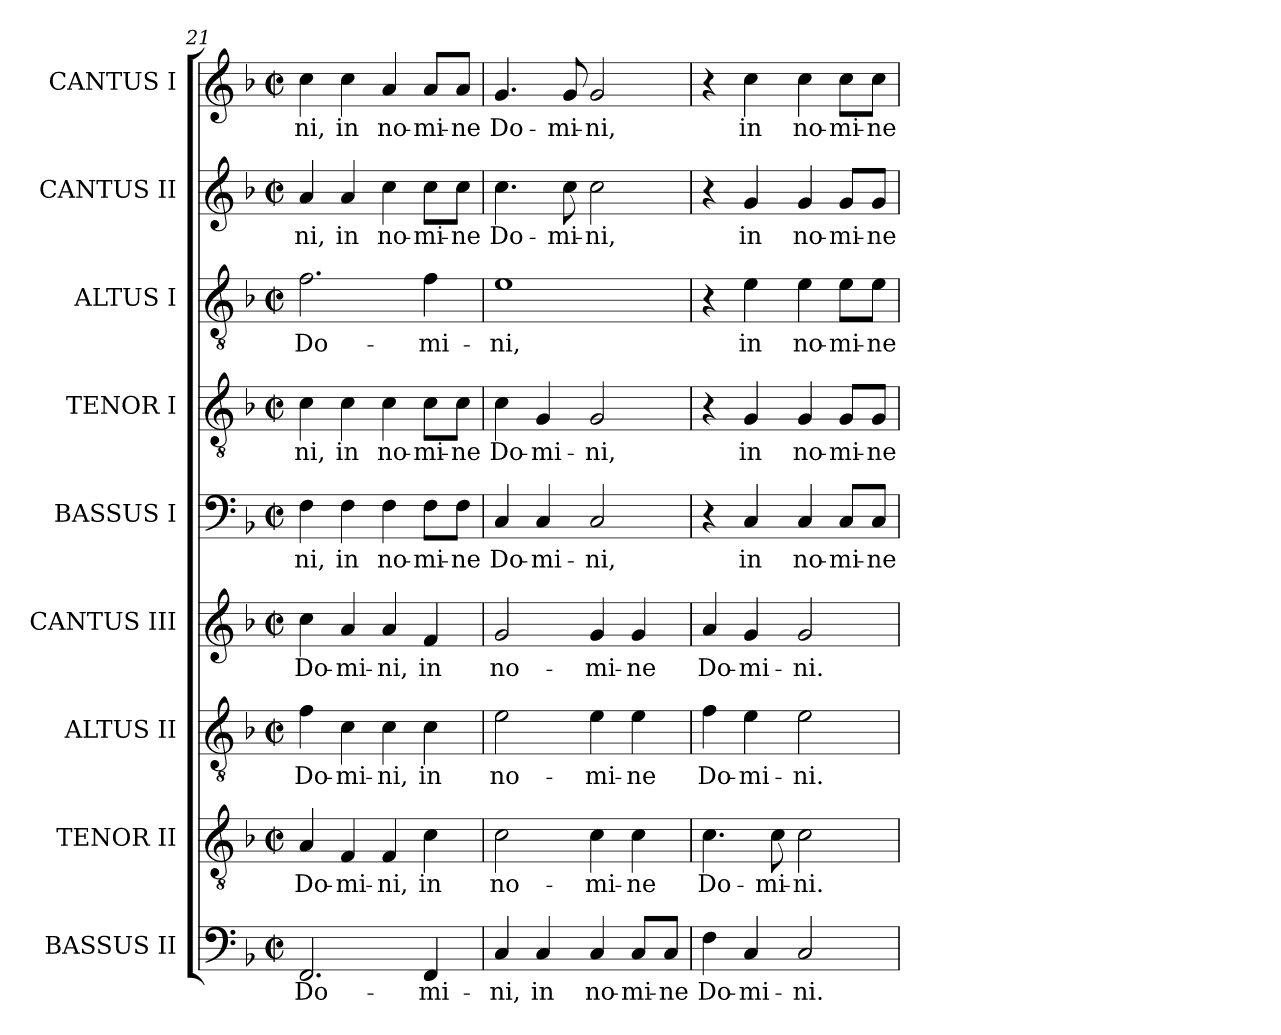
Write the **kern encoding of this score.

**kern	**text	**kern	**text	**kern	**text	**kern	**text	**kern	**text	**kern	**text	**kern	**text	**kern	**text	**kern	**text
*part9	*part9	*part8	*part8	*part7	*part7	*part6	*part6	*part5	*part5	*part4	*part4	*part3	*part3	*part2	*part2	*part1	*part1
*staff9	*staff9	*staff8	*staff8	*staff7	*staff7	*staff6	*staff6	*staff5	*staff5	*staff4	*staff4	*staff3	*staff3	*staff2	*staff2	*staff1	*staff1
*I"BASSUS II	*	*I"TENOR II	*	*I"ALTUS II	*	*I"CANTUS III	*	*I"BASSUS I	*	*I"TENOR I	*	*I"ALTUS I	*	*I"CANTUS II	*	*I"CANTUS I	*
*I'B. II	*	*I'T. II	*	*I'A. II	*	*I'C. III	*	*I'B. I	*	*I'T. I	*	*I'A. I	*	*I'C. II	*	*I'C. I	*
*clefF4	*	*clefGv2	*	*clefGv2	*	*clefG2	*	*clefF4	*	*clefGv2	*	*clefGv2	*	*clefG2	*	*clefG2	*
*	*	*ITrd7c12	*	*ITrd7c12	*	*	*	*	*	*ITrd7c12	*	*ITrd7c12	*	*	*	*	*
*k[b-]	*	*k[b-]	*	*k[b-]	*	*k[b-]	*	*k[b-]	*	*k[b-]	*	*k[b-]	*	*k[b-]	*	*k[b-]	*
*F:	*	*F:	*	*F:	*	*F:	*	*F:	*	*F:	*	*F:	*	*F:	*	*F:	*
*M2/2	*	*M2/2	*	*M2/2	*	*M2/2	*	*M2/2	*	*M2/2	*	*M2/2	*	*M2/2	*	*M2/2	*
*met(c|)	*	*met(c|)	*	*met(c|)	*	*met(c|)	*	*met(c|)	*	*met(c|)	*	*met(c|)	*	*met(c|)	*	*met(c|)	*
=21	=21	=21	=21	=21	=21	=21	=21	=21	=21	=21	=21	=21	=21	=21	=21	=21	=21
!	!LO:LY:b:color=#000000	!	!	!	!	!	!	!	!	!	!	!	!	!	!	!	!
!	!	!	!LO:LY:b:color=#000000	!	!	!	!	!	!	!	!	!	!	!	!	!	!
!	!	!	!	!	!LO:LY:b:color=#000000	!	!	!	!	!	!	!	!	!	!	!	!
!	!	!	!	!	!	!	!LO:LY:b:color=#000000	!	!	!	!	!	!	!	!	!	!
!	!	!	!	!	!	!	!	!	!LO:LY:b:color=#000000	!	!	!	!	!	!	!	!
!	!	!	!	!	!	!	!	!	!	!	!LO:LY:b:color=#000000	!	!	!	!	!	!
!	!	!	!	!	!	!	!	!	!	!	!	!	!LO:LY:b:color=#000000	!	!	!	!
!	!	!	!	!	!	!	!	!	!	!	!	!	!	!	!LO:LY:b:color=#000000	!	!
!	!	!	!	!	!	!	!	!	!	!	!	!	!	!	!	!	!LO:LY:b:color=#000000
2.FFi/	Do-	4AAi/	Do-	4Fi\	Do-	4cci\	Do-	4Fi\	-ni,	4Ci\	-ni,	2.Fi\	Do-	4ai/	-ni,	4cci\	-ni,
!	!	!	!LO:LY:b:color=#000000	!	!	!	!	!	!	!	!	!	!	!	!	!	!
!	!	!	!	!	!LO:LY:b:color=#000000	!	!	!	!	!	!	!	!	!	!	!	!
!	!	!	!	!	!	!	!LO:LY:b:color=#000000	!	!	!	!	!	!	!	!	!	!
!	!	!	!	!	!	!	!	!	!LO:LY:b:color=#000000	!	!	!	!	!	!	!	!
!	!	!	!	!	!	!	!	!	!	!	!LO:LY:b:color=#000000	!	!	!	!	!	!
!	!	!	!	!	!	!	!	!	!	!	!	!	!	!	!LO:LY:b:color=#000000	!	!
!	!	!	!	!	!	!	!	!	!	!	!	!	!	!	!	!	!LO:LY:b:color=#000000
.	.	4FFi/	-mi-	4Ci\	-mi-	4ai/	-mi-	4Fi\	in	4Ci\	in	.	.	4ai/	in	4cci\	in
!	!	!	!LO:LY:b:color=#000000	!	!	!	!	!	!	!	!	!	!	!	!	!	!
!	!	!	!	!	!LO:LY:b:color=#000000	!	!	!	!	!	!	!	!	!	!	!	!
!	!	!	!	!	!	!	!LO:LY:b:color=#000000	!	!	!	!	!	!	!	!	!	!
!	!	!	!	!	!	!	!	!	!LO:LY:b:color=#000000	!	!	!	!	!	!	!	!
!	!	!	!	!	!	!	!	!	!	!	!LO:LY:b:color=#000000	!	!	!	!	!	!
!	!	!	!	!	!	!	!	!	!	!	!	!	!	!	!LO:LY:b:color=#000000	!	!
!	!	!	!	!	!	!	!	!	!	!	!	!	!	!	!	!	!LO:LY:b:color=#000000
.	.	4FFi/	-ni,	4Ci\	-ni,	4ai/	-ni,	4Fi\	no-	4Ci\	no-	.	.	4cci\	no-	4ai/	no-
!	!LO:LY:b:color=#000000	!	!	!	!	!	!	!	!	!	!	!	!	!	!	!	!
!	!	!	!LO:LY:b:color=#000000	!	!	!	!	!	!	!	!	!	!	!	!	!	!
!	!	!	!	!	!LO:LY:b:color=#000000	!	!	!	!	!	!	!	!	!	!	!	!
!	!	!	!	!	!	!	!LO:LY:b:color=#000000	!	!	!	!	!	!	!	!	!	!
!	!	!	!	!	!	!	!	!	!LO:LY:b:color=#000000	!	!	!	!	!	!	!	!
!	!	!	!	!	!	!	!	!	!	!	!LO:LY:b:color=#000000	!	!	!	!	!	!
!	!	!	!	!	!	!	!	!	!	!	!	!	!LO:LY:b:color=#000000	!	!	!	!
!	!	!	!	!	!	!	!	!	!	!	!	!	!	!	!LO:LY:b:color=#000000	!	!
!	!	!	!	!	!	!	!	!	!	!	!	!	!	!	!	!	!LO:LY:b:color=#000000
4FFi/	-mi-	4Ci\	in	4Ci\	in	4fi/	in	8Fi\L	-mi-	8Ci\L	-mi-	4Fi\	-mi-	8cci\L	-mi-	8ai/L	-mi-
!	!	!	!	!	!	!	!	!	!LO:LY:b:color=#000000	!	!	!	!	!	!	!	!
!	!	!	!	!	!	!	!	!	!	!	!LO:LY:b:color=#000000	!	!	!	!	!	!
!	!	!	!	!	!	!	!	!	!	!	!	!	!	!	!LO:LY:b:color=#000000	!	!
!	!	!	!	!	!	!	!	!	!	!	!	!	!	!	!	!	!LO:LY:b:color=#000000
.	.	.	.	.	.	.	.	8Fi\J	-ne	8Ci\J	-ne	.	.	8cci\J	-ne	8ai/J	-ne
=22	=22	=22	=22	=22	=22	=22	=22	=22	=22	=22	=22	=22	=22	=22	=22	=22	=22
!	!LO:LY:b:color=#000000	!	!	!	!	!	!	!	!	!	!	!	!	!	!	!	!
!	!	!	!LO:LY:b:color=#000000	!	!	!	!	!	!	!	!	!	!	!	!	!	!
!	!	!	!	!	!LO:LY:b:color=#000000	!	!	!	!	!	!	!	!	!	!	!	!
!	!	!	!	!	!	!	!LO:LY:b:color=#000000	!	!	!	!	!	!	!	!	!	!
!	!	!	!	!	!	!	!	!	!LO:LY:b:color=#000000	!	!	!	!	!	!	!	!
!	!	!	!	!	!	!	!	!	!	!	!LO:LY:b:color=#000000	!	!	!	!	!	!
!	!	!	!	!	!	!	!	!	!	!	!	!	!LO:LY:b:color=#000000	!	!	!	!
!	!	!	!	!	!	!	!	!	!	!	!	!	!	!	!LO:LY:b:color=#000000	!	!
!	!	!	!	!	!	!	!	!	!	!	!	!	!	!	!	!	!LO:LY:b:color=#000000
4Ci/	-ni,	2Ci\	no-	2Ei\	no-	2gi/	no-	4Ci/	Do-	4Ci\	Do-	1Ei	-ni,	4.cci\	Do-	4.gi/	Do-
!	!LO:LY:b:color=#000000	!	!	!	!	!	!	!	!	!	!	!	!	!	!	!	!
!	!	!	!	!	!	!	!	!	!LO:LY:b:color=#000000	!	!	!	!	!	!	!	!
!	!	!	!	!	!	!	!	!	!	!	!LO:LY:b:color=#000000	!	!	!	!	!	!
4Ci/	in	.	.	.	.	.	.	4Ci/	-mi-	4GGi/	-mi-	.	.	.	.	.	.
!	!	!	!	!	!	!	!	!	!	!	!	!	!	!	!LO:LY:b:color=#000000	!	!
!	!	!	!	!	!	!	!	!	!	!	!	!	!	!	!	!	!LO:LY:b:color=#000000
.	.	.	.	.	.	.	.	.	.	.	.	.	.	8cci\	-mi-	8gi/	-mi-
!	!LO:LY:b:color=#000000	!	!	!	!	!	!	!	!	!	!	!	!	!	!	!	!
!	!	!	!LO:LY:b:color=#000000	!	!	!	!	!	!	!	!	!	!	!	!	!	!
!	!	!	!	!	!LO:LY:b:color=#000000	!	!	!	!	!	!	!	!	!	!	!	!
!	!	!	!	!	!	!	!LO:LY:b:color=#000000	!	!	!	!	!	!	!	!	!	!
!	!	!	!	!	!	!	!	!	!LO:LY:b:color=#000000	!	!	!	!	!	!	!	!
!	!	!	!	!	!	!	!	!	!	!	!LO:LY:b:color=#000000	!	!	!	!	!	!
!	!	!	!	!	!	!	!	!	!	!	!	!	!	!	!LO:LY:b:color=#000000	!	!
!	!	!	!	!	!	!	!	!	!	!	!	!	!	!	!	!	!LO:LY:b:color=#000000
4Ci/	no-	4Ci\	-mi-	4Ei\	-mi-	4gi/	-mi-	2Ci/	-ni,	2GGi/	-ni,	.	.	2cci\	-ni,	2gi/	-ni,
!	!LO:LY:b:color=#000000	!	!	!	!	!	!	!	!	!	!	!	!	!	!	!	!
!	!	!	!LO:LY:b:color=#000000	!	!	!	!	!	!	!	!	!	!	!	!	!	!
!	!	!	!	!	!LO:LY:b:color=#000000	!	!	!	!	!	!	!	!	!	!	!	!
!	!	!	!	!	!	!	!LO:LY:b:color=#000000	!	!	!	!	!	!	!	!	!	!
8Ci/L	-mi-	4Ci\	-ne	4Ei\	-ne	4gi/	-ne	.	.	.	.	.	.	.	.	.	.
!	!LO:LY:b:color=#000000	!	!	!	!	!	!	!	!	!	!	!	!	!	!	!	!
8Ci/J	-ne	.	.	.	.	.	.	.	.	.	.	.	.	.	.	.	.
=23	=23	=23	=23	=23	=23	=23	=23	=23	=23	=23	=23	=23	=23	=23	=23	=23	=23
!	!LO:LY:b:color=#000000	!	!	!	!	!	!	!	!	!	!	!	!	!	!	!	!
!	!	!	!LO:LY:b:color=#000000	!	!	!	!	!	!	!	!	!	!	!	!	!	!
!	!	!	!	!	!LO:LY:b:color=#000000	!	!	!	!	!	!	!	!	!	!	!	!
!	!	!	!	!	!	!	!LO:LY:b:color=#000000	!	!	!	!	!	!	!	!	!	!
4Fi\	Do-	4.Ci\	Do-	4Fi\	Do-	4ai/	Do-	4r	.	4r	.	4r	.	4r	.	4r	.
!	!LO:LY:b:color=#000000	!	!	!	!	!	!	!	!	!	!	!	!	!	!	!	!
!	!	!	!	!	!LO:LY:b:color=#000000	!	!	!	!	!	!	!	!	!	!	!	!
!	!	!	!	!	!	!	!LO:LY:b:color=#000000	!	!	!	!	!	!	!	!	!	!
!	!	!	!	!	!	!	!	!	!LO:LY:b:color=#000000	!	!	!	!	!	!	!	!
!	!	!	!	!	!	!	!	!	!	!	!LO:LY:b:color=#000000	!	!	!	!	!	!
!	!	!	!	!	!	!	!	!	!	!	!	!	!LO:LY:b:color=#000000	!	!	!	!
!	!	!	!	!	!	!	!	!	!	!	!	!	!	!	!LO:LY:b:color=#000000	!	!
!	!	!	!	!	!	!	!	!	!	!	!	!	!	!	!	!	!LO:LY:b:color=#000000
4Ci/	-mi-	.	.	4Ei\	-mi-	4gi/	-mi-	4Ci/	in	4GGi/	in	4Ei\	in	4gi/	in	4cci\	in
!	!	!	!LO:LY:b:color=#000000	!	!	!	!	!	!	!	!	!	!	!	!	!	!
.	.	8Ci\	-mi-	.	.	.	.	.	.	.	.	.	.	.	.	.	.
!	!LO:LY:b:color=#000000	!	!	!	!	!	!	!	!	!	!	!	!	!	!	!	!
!	!	!	!LO:LY:b:color=#000000	!	!	!	!	!	!	!	!	!	!	!	!	!	!
!	!	!	!	!	!LO:LY:b:color=#000000	!	!	!	!	!	!	!	!	!	!	!	!
!	!	!	!	!	!	!	!LO:LY:b:color=#000000	!	!	!	!	!	!	!	!	!	!
!	!	!	!	!	!	!	!	!	!LO:LY:b:color=#000000	!	!	!	!	!	!	!	!
!	!	!	!	!	!	!	!	!	!	!	!LO:LY:b:color=#000000	!	!	!	!	!	!
!	!	!	!	!	!	!	!	!	!	!	!	!	!LO:LY:b:color=#000000	!	!	!	!
!	!	!	!	!	!	!	!	!	!	!	!	!	!	!	!LO:LY:b:color=#000000	!	!
!	!	!	!	!	!	!	!	!	!	!	!	!	!	!	!	!	!LO:LY:b:color=#000000
2Ci/	-ni.	2Ci\	-ni.	2Ei\	-ni.	2gi/	-ni.	4Ci/	no-	4GGi/	no-	4Ei\	no-	4gi/	no-	4cci\	no-
!	!	!	!	!	!	!	!	!	!LO:LY:b:color=#000000	!	!	!	!	!	!	!	!
!	!	!	!	!	!	!	!	!	!	!	!LO:LY:b:color=#000000	!	!	!	!	!	!
!	!	!	!	!	!	!	!	!	!	!	!	!	!LO:LY:b:color=#000000	!	!	!	!
!	!	!	!	!	!	!	!	!	!	!	!	!	!	!	!LO:LY:b:color=#000000	!	!
!	!	!	!	!	!	!	!	!	!	!	!	!	!	!	!	!	!LO:LY:b:color=#000000
.	.	.	.	.	.	.	.	8Ci/L	-mi-	8GGi/L	-mi-	8Ei\L	-mi-	8gi/L	-mi-	8cci\L	-mi-
!	!	!	!	!	!	!	!	!	!LO:LY:b:color=#000000	!	!	!	!	!	!	!	!
!	!	!	!	!	!	!	!	!	!	!	!LO:LY:b:color=#000000	!	!	!	!	!	!
!	!	!	!	!	!	!	!	!	!	!	!	!	!LO:LY:b:color=#000000	!	!	!	!
!	!	!	!	!	!	!	!	!	!	!	!	!	!	!	!LO:LY:b:color=#000000	!	!
!	!	!	!	!	!	!	!	!	!	!	!	!	!	!	!	!	!LO:LY:b:color=#000000
.	.	.	.	.	.	.	.	8Ci/J	-ne	8GGi/J	-ne	8Ei\J	-ne	8gi/J	-ne	8cci\J	-ne
=	=	=	=	=	=	=	=	=	=	=	=	=	=	=	=	=	=
*-	*-	*-	*-	*-	*-	*-	*-	*-	*-	*-	*-	*-	*-	*-	*-	*-	*-
